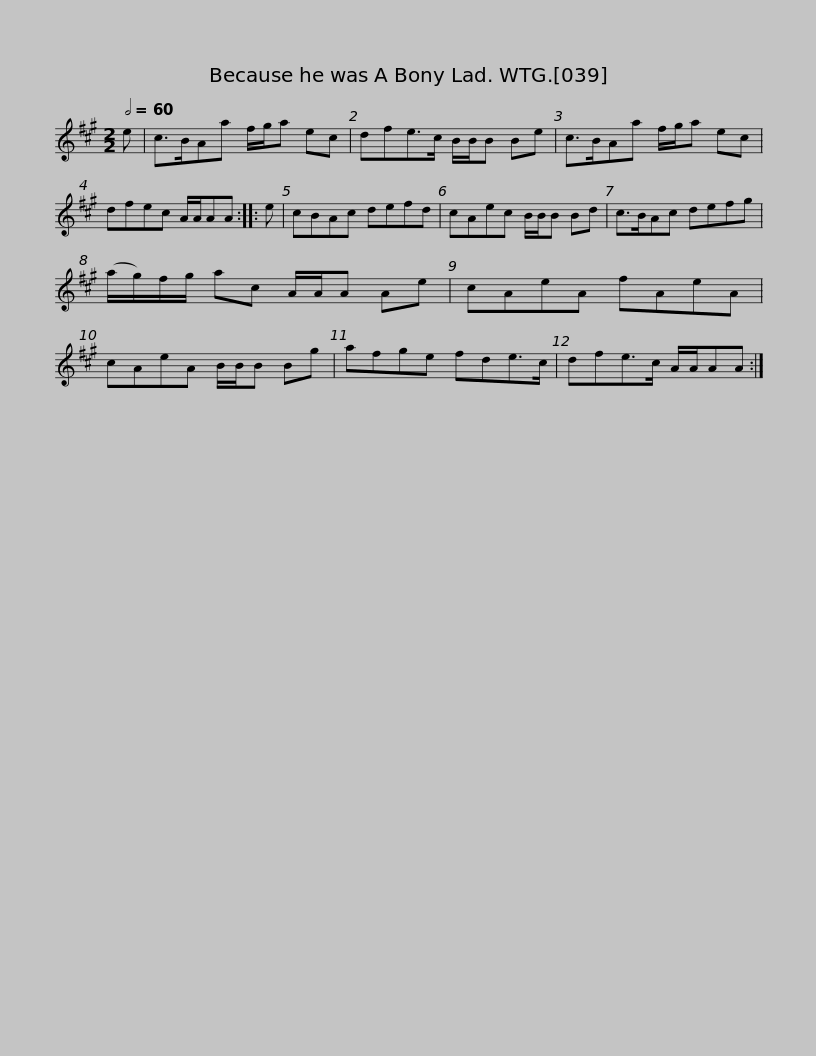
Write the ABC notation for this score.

X:1
L:1/8
Q:1/2=60
M:2/2
I:linebreak $
K:A
V:1 treble
V:1
 e | c>BAa f/g/a ec | dfe>c B/B/B Be | c>BAa f/g/a ec | dfec A/A/AA :: %5
 e |$ cBAc defd | cAec B/B/B Bd | c>BAc defg | (a/g/)f/g/ ac A/A/A Ae | %10
 cAeA fAeA |$ cAeA B/B/B Bg | afge fde>c | dfe>c A/A/AA :| %14
